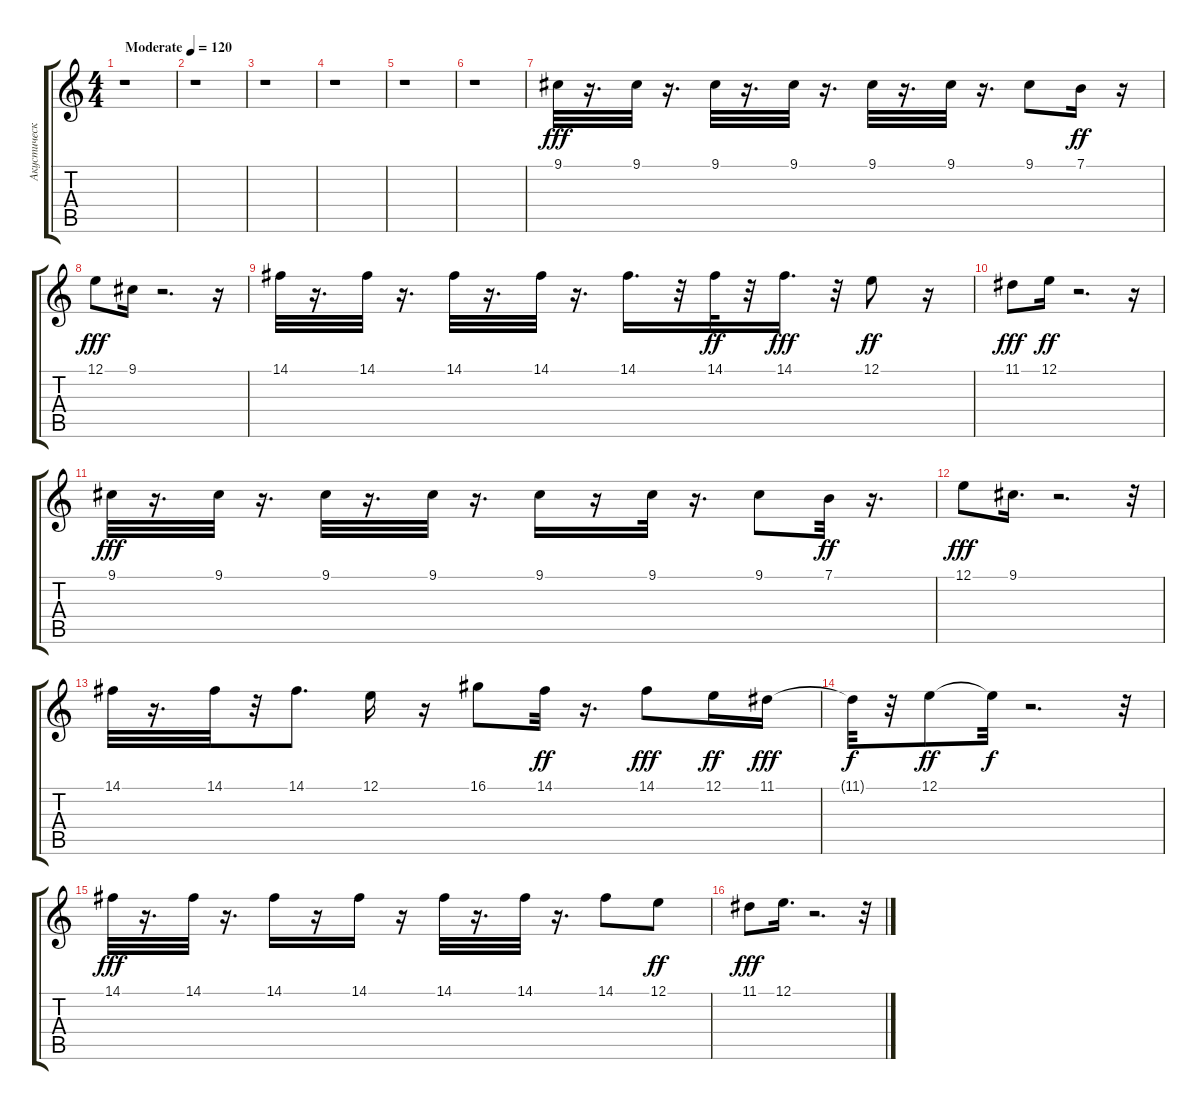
\track ("Акустический Гранд Роял" "Акустическ") {instrument acousticgrandpiano}
\staff {score tabs}
\tuning (E4 B3 G3 D3 A2 E2) {hide}
\ts (4 4)
\tempo (120 "Moderate")
\clef g2
\ks c
r.1{dy fff instrument acousticgrandpiano} |
r.1 |
r.1 |
r.1 |
r.1 |
r.1 |
9.1.32{instrument clarinet} r.16{d} 9.1.32 r.16{d} 9.1.32 r.16{d} 9.1.32 r.16{d} 9.1.32 r.16{d} 9.1.32 r.16{d} 9.1.8 7.1.16{dy ff} r.16 |
12.1.8{dy fff} 9.1.16 r.2{d} r.16 |
14.1.32 r.16{d} 14.1.32 r.16{d} 14.1.32 r.16{d} 14.1.32 r.16{d} 14.1.16{d} r.32 14.1.32{dy ff} r.32 14.1.16{d dy fff} r.32 12.1.8{dy ff} r.16 |
11.1.8{dy fff} 12.1.16{dy ff} r.2{d} r.16 |
9.1.32{dy fff} r.16{d} 9.1.32 r.16{d} 9.1.32 r.16{d} 9.1.32 r.16{d} 9.1.16 r.16 9.1.32 r.16{d} 9.1.8 7.1.32{dy ff} r.16{d} |
12.1.8{dy fff} 9.1.16{d} r.2{d} r.32 |
14.1.32 r.16{d} 14.1.32 r.32 14.1.8{d} 12.1.16 r.16 16.1.8 14.1.32{dy ff} r.16{d} 14.1.8{dy fff} 12.1.16{dy ff} 11.1.16{dy fff} |
11.1{t}.32{dy f} r.32 12.1.8{dy ff} 12.1{t}.32{dy f} r.2{d} r.32 |
14.1.32{dy fff} r.16{d} 14.1.32 r.16{d} 14.1.16 r.16 14.1.16 r.16 14.1.32 r.16{d} 14.1.32 r.16{d} 14.1.8 12.1.8{dy ff} |
11.1.8{dy fff} 12.1.16{d} r.2{d} r.32
